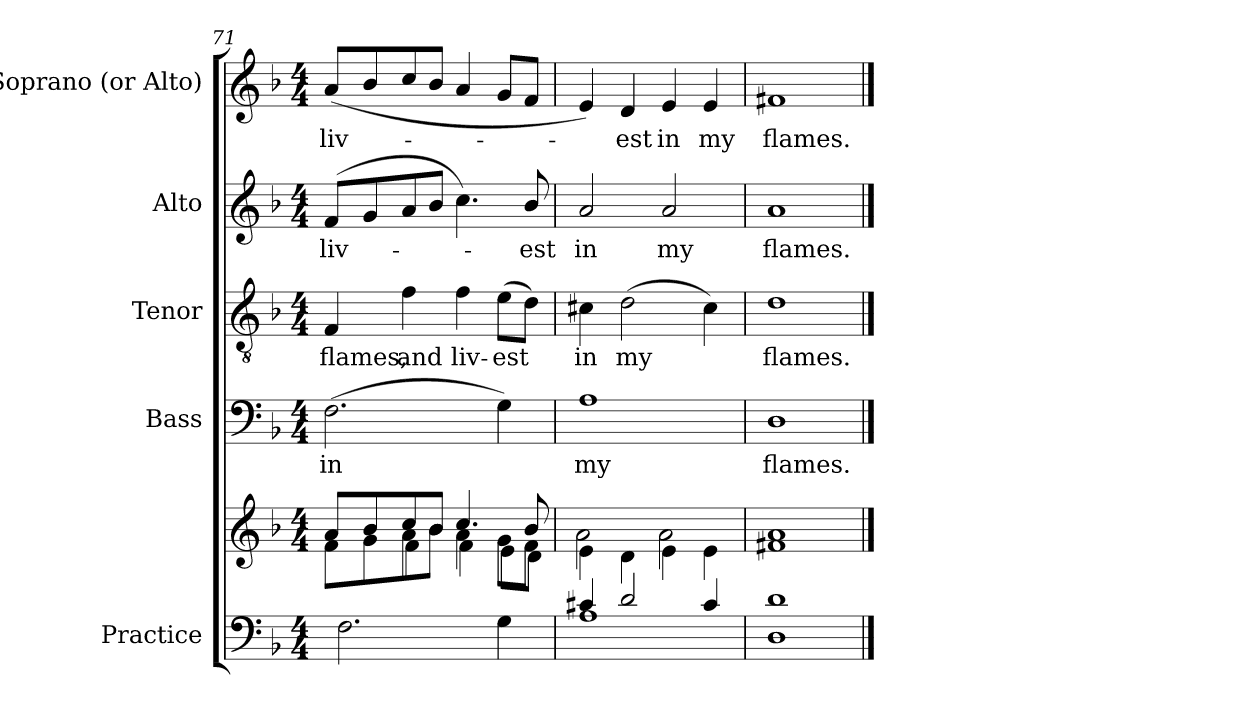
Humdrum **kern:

**kern	**kern	**kern	**text	**kern	**text	**kern	**text	**kern	**text
*part5	*part5	*part4	*part4	*part3	*part3	*part2	*part2	*part1	*part1
*staff6	*staff5	*staff4	*staff4	*staff3	*staff3	*staff2	*staff2	*staff1	*staff1
*I"Practice	*	*I"Bass	*	*I"Tenor	*	*I"Alto	*	*I"Soprano (or Alto)	*
*	*	*I'B	*	*I'T	*	*I'A	*	*I'S/A	*
*clefF4	*clefG2	*clefF4	*	*clefGv2	*	*clefG2	*	*clefG2	*
*k[b-]	*k[b-]	*k[b-]	*	*k[b-]	*	*k[b-]	*	*k[b-]	*
*F:	*F:	*F:	*	*F:	*	*F:	*	*F:	*
*M4/4	*M4/4	*M4/4	*	*M4/4	*	*M4/4	*	*M4/4	*
=71	=71	=71	=71	=71	=71	=71	=71	=71	=71
*^	*^	*	*	*	*	*	*	*	*
*	*	*	*^	*	*	*	*	*	*	*	*
!	!	!	!	!	!	!LO:LY:b	!	!LO:LY:b	!	!LO:LY:b	!	!LO:LY:b
4Fyy	2.F	8a/L	8fL	4ryy	(>2.F	in	4F	flames,	(<8fL	liv-	(<8a/L	liv-
.	.	8b-/	8g	.	.	.	.	.	8g	.	8b-/	.
!	!	!	!	!	!	!	!	!LO:LY:b	!	!	!	!
2.ryy	.	8cc/	8a	4f\	.	.	4f	and	8a	.	8cc/	.
.	.	8b-/J	8b-J	.	.	.	.	.	8b-J	.	8b-/J	.
!	!	!	!	!	!	!	!	!LO:LY:b	!	!	!	!
.	.	4a\	4.cc/	4f\	.	.	4f	liv-	4.cc)	.	4a	.
!	!	!	!	!	!	!	!	!LO:LY:b	!	!	!	!
.	4G	8g\L	.	8e\L	4G)	.	(>8eL	-est	.	.	8gL	.
!	!	!	!	!	!	!	!	!	!	!LO:LY:b	!	!
.	.	8f\J	8b-/	8d\J	.	.	8dJ)	.	8b-/	est	8fJ	.
=72	=72	=72	=72	=72	=72	=72	=72	=72	=72	=72	=72	=72
!	!	!	!	!	!	!LO:LY:b	!	!LO:LY:b	!	!LO:LY:b	!	!
*	*	*	*v	*v	*	*	*	*	*	*	*	*
4c#X/	1A	4e\	2a	1A	my	4c#X	in	2a	in	4e)	.
!	!	!	!	!	!	!	!LO:LY:b	!	!	!	!LO:LY:b
2d/	.	4d\	.	.	.	(>2d	my	.	.	4d	est
!	!	!	!	!	!	!	!	!	!LO:LY:b	!	!LO:LY:b
.	.	4e\	2a	.	.	.	.	2a	my	4e	in
!	!	!	!	!	!	!	!	!	!	!	!LO:LY:b
4c#/	.	4e\	.	.	.	4c#)	.	.	.	4e	my
=73	=73	=73	=73	=73	=73	=73	=73	=73	=73	=73	=73
!	!	!	!	!	!LO:LY:b	!	!LO:LY:b	!	!LO:LY:b	!	!LO:LY:b
1d	1D	1f#X	1a	1D	flames.	1d	flames.	1a	flames.	1f#X	flames.
*v	*v	*	*	*	*	*	*	*	*	*	*
*	*v	*v	*	*	*	*	*	*	*	*
==	==	==	==	==	==	==	==	==	==
*-	*-	*-	*-	*-	*-	*-	*-	*-	*-
